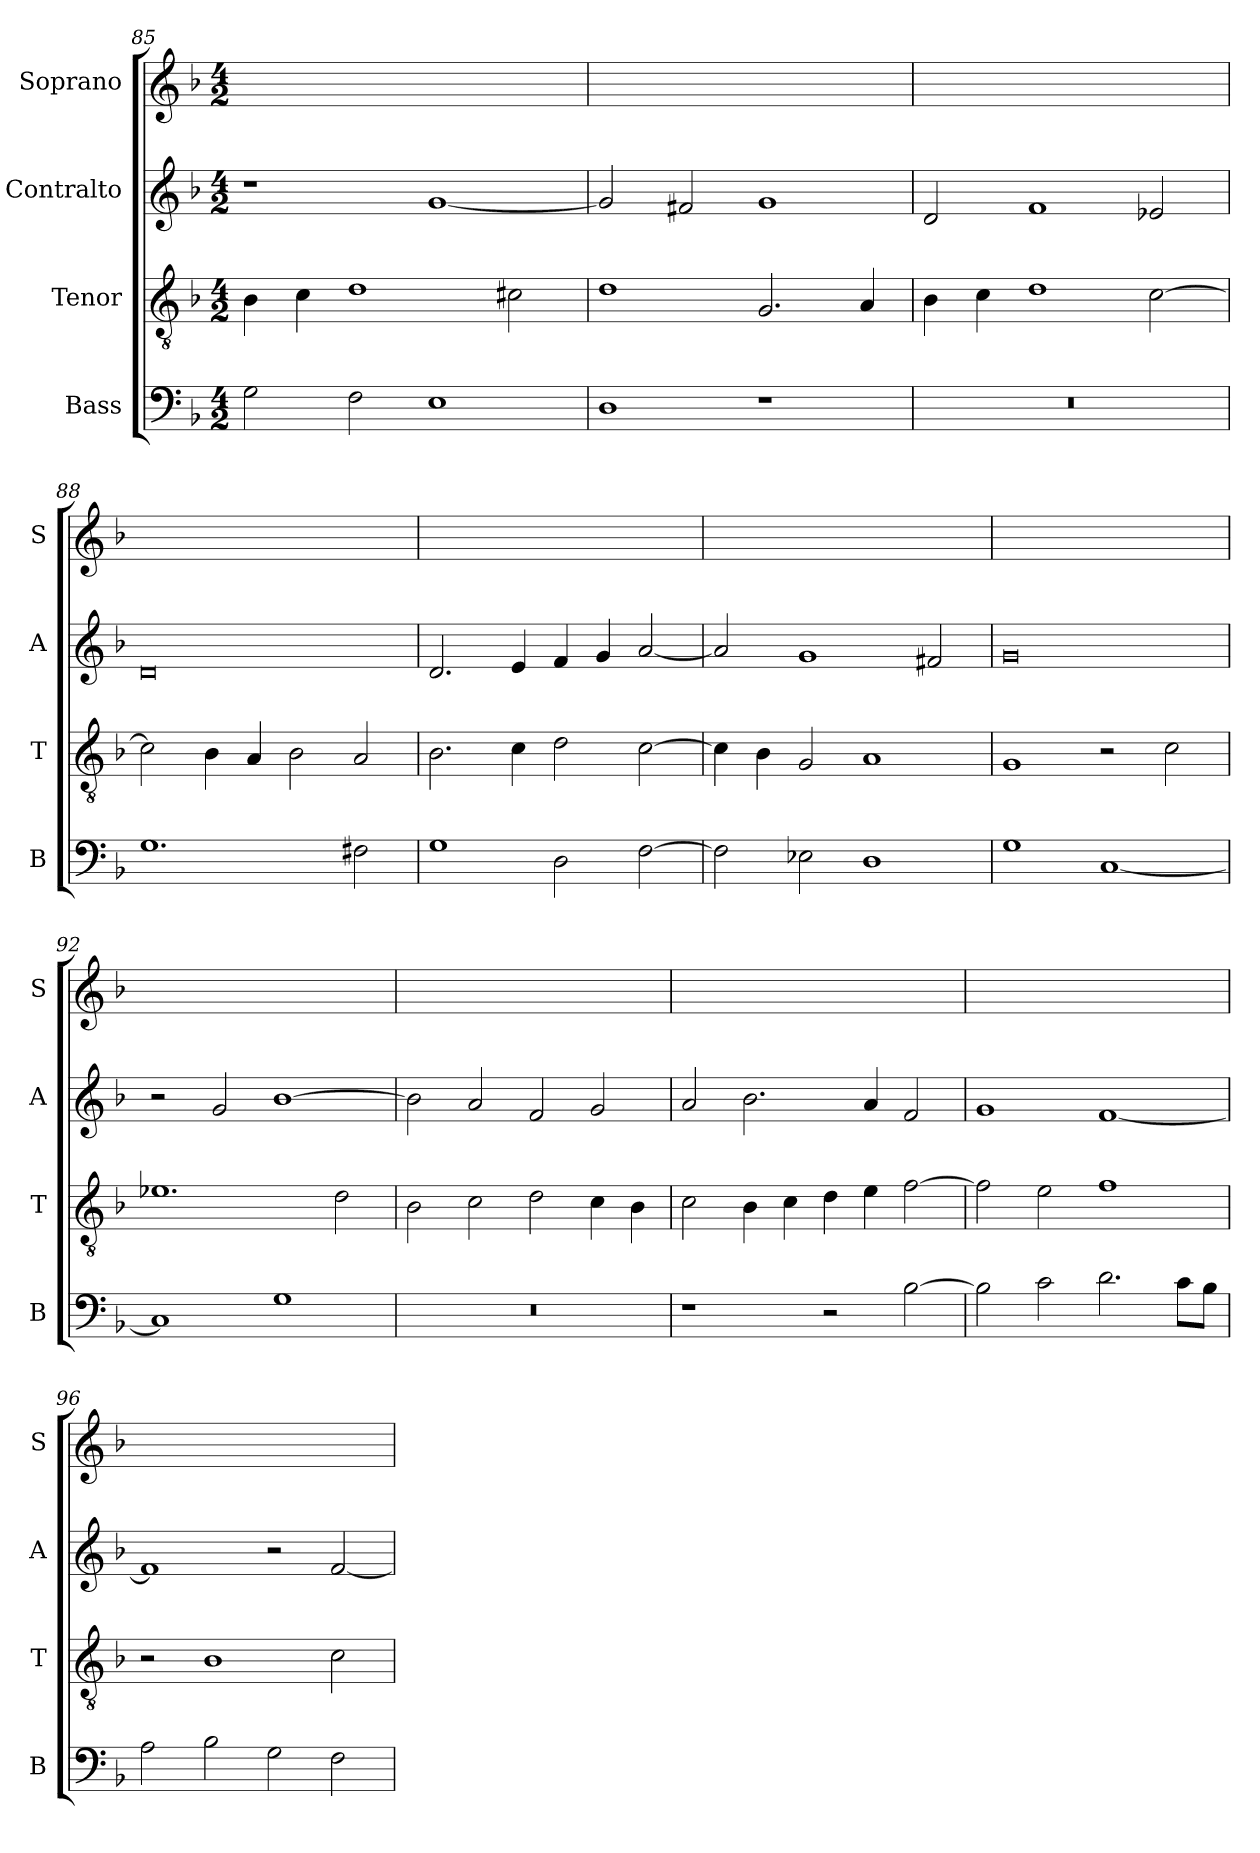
**kern	**kern	**kern	**kern
*part4	*part3	*part2	*part1
*staff4	*staff3	*staff2	*staff1
*I"Bass	*I"Tenor	*I"Contralto	*I"Soprano
*I'B	*I'T	*I'A	*I'S
*clefF4	*clefGv2	*clefG2	*clefG2
*k[b-]	*k[b-]	*k[b-]	*k[b-]
*G:dor	*G:dor	*G:dor	*G:dor
*M4/2	*M4/2	*M4/2	*M4/2
=85	=85	=85	=85
2G	4B-	1r	0ryy
.	4c	.	.
2F	1d	.	.
1E	.	[1g	.
.	2c#X	.	.
=86	=86	=86	=86
1D	1d	2g]	0ryy
.	.	2f#X	.
1r	2.G	1g	.
.	4A	.	.
=87	=87	=87	=87
0r	4B-	2d	0ryy
.	4c	.	.
.	1d	1f	.
.	[2c	2e-X	.
=88	=88	=88	=88
1.G	2c]	0d	0ryy
.	4B-	.	.
.	4A	.	.
.	2B-	.	.
2F#X	2A	.	.
=89	=89	=89	=89
1G	2.B-	2.d	0ryy
.	4c	4e	.
2D	2d	4f	.
.	.	4g	.
[2F	[2c	[2a	.
=90	=90	=90	=90
2F]	4c]	2a]	0ryy
.	4B-	.	.
2E-X	2G	1g	.
1D	1A	.	.
.	.	2f#X	.
=91	=91	=91	=91
1G	1G	0g	0ryy
[1C	2r	.	.
.	2c	.	.
=92	=92	=92	=92
1C]	1.e-X	2r	0ryy
.	.	2g	.
1G	.	[1b-	.
.	2d	.	.
=93	=93	=93	=93
0r	2B-	2b-]	0ryy
.	2c	2a	.
.	2d	2f	.
.	4c	2g	.
.	4B-	.	.
=94	=94	=94	=94
1r	2c	2a	0ryy
.	4B-	2.b-	.
.	4c	.	.
2r	4d	.	.
.	4e	4a	.
[2B-	[2f	2f	.
=95	=95	=95	=95
2B-]	2f]	1g	0ryy
2c	2e	.	.
2.d	1f	[1f	.
8c\L	.	.	.
8B-\J	.	.	.
=96	=96	=96	=96
2A	2r	1f]	0ryy
2B-	1B-	.	.
2G	.	2r	.
2F	2c	[2f	.
=	=	=	=
*-	*-	*-	*-
